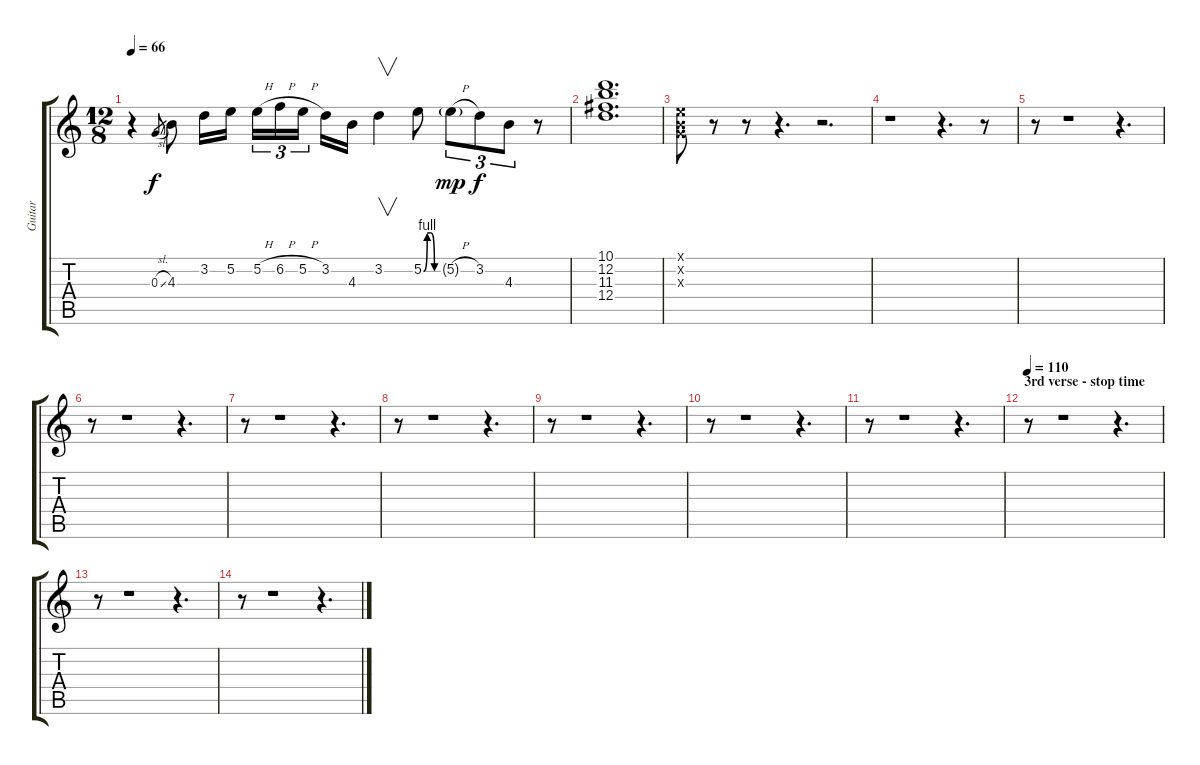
\track ("Guitar" "Guitar") {instrument electricguitarclean}
\staff {score tabs}
\tuning (E4 B3 G3 D3 A2 E2) {hide}
\ts (12 8)
\tempo 66
\clef g2
\ks c
r.4{dy f} 0.3{sl}.8{gr} 4.3.8 3.2.16 5.2.16 5.2{h}.16{tu (3 2)} 6.2{h}.16{tu (3 2)} 5.2{h}.16{tu (3 2)} 3.2.16 4.3.16 3.2.4{v} 5.2{be (custom 0 0 15 4 30 4 45 0 60 0)}.8 5.2{h g}.8{tu (3 2) dy mp} 3.2.8{tu (3 2) dy f} 4.3.8{tu (3 2)} r.8 |
(10.1 12.2 11.3 12.4).1{d} |
(0.1{x} 0.2{x} 0.3{x}).8 r.8 r.8 r.4{d} r.2{d} |
r.1 r.4{d} r.8 |
r.8 r.1 r.4{d} |
r.8 r.1 r.4{d} |
r.8 r.1 r.4{d} |
r.8 r.1 r.4{d} |
r.8 r.1 r.4{d} |
r.8 r.1 r.4{d} |
r.8 r.1 r.4{d} |
\section ("" "3rd verse - stop time")
\tempo 110
r.8 r.1 r.4{d} |
r.8 r.1 r.4{d} |
r.8 r.1 r.4{d}
